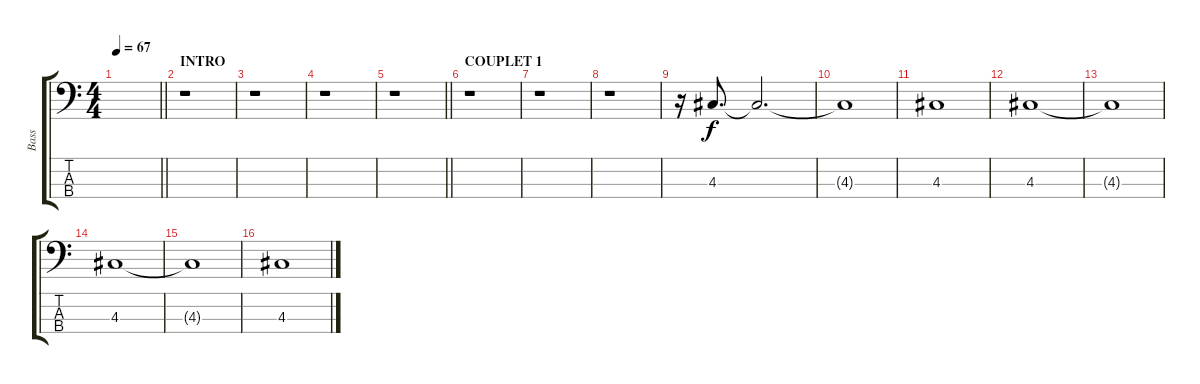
\track ("Bass " "Bass ") {instrument fretlessbass}
\staff {score tabs}
\tuning (G2 D2 A1 E1) {hide}
\ts (4 4)
\tempo 67
\clef f4
\barLineRight lightlight
\ks c
|
\section ("" "INTRO")
r.1 |
r.1 |
r.1 |
\barLineRight lightlight
r.1 |
\section ("" "COUPLET 1")
r.1 |
r.1 |
r.1 |
r.16 4.3.8{d} 4.3{t}.2{d} |
4.3{t}.1 |
4.3.1 |
4.3.1 |
4.3{t}.1 |
4.3.1 |
4.3{t}.1 |
4.3.1
